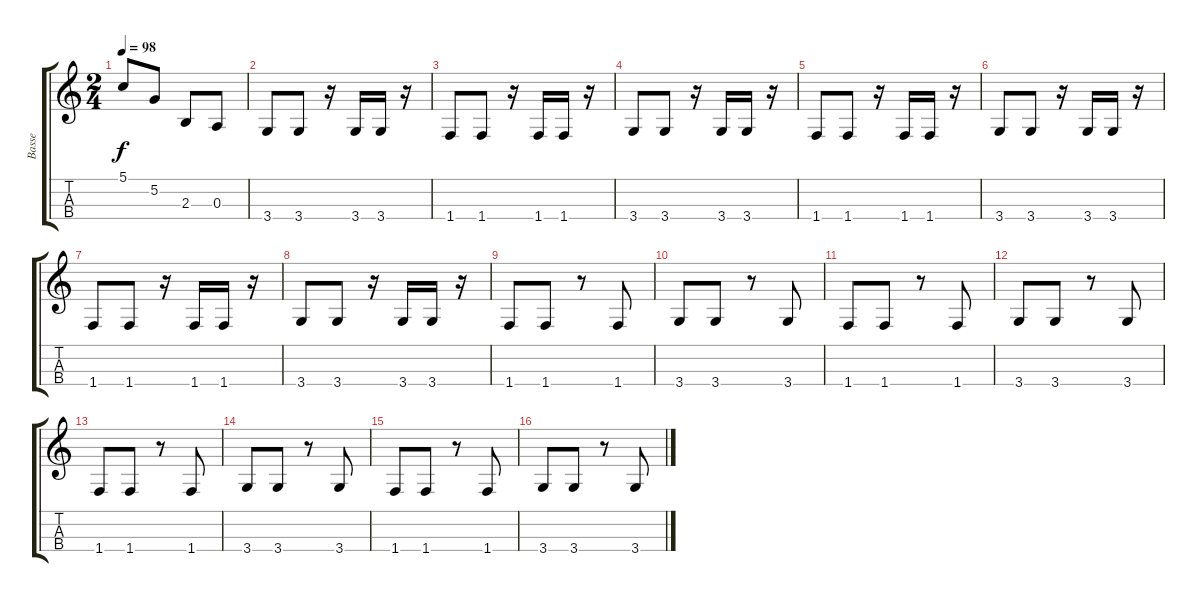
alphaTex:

\track ("Basse" "Basse") {instrument electricbassfinger}
\staff {score tabs}
\tuning (G3 D3 A2 E2) {hide}
\ts (2 4)
\tempo 98
\clef g2
\ks c
5.1.8{dy f instrument electricbassfinger} 5.2.8 2.3.8 0.3.8 |
3.4.8 3.4.8 r.16 3.4.16 3.4.16 r.16 |
1.4.8 1.4.8 r.16 1.4.16 1.4.16 r.16 |
3.4.8 3.4.8 r.16 3.4.16 3.4.16 r.16 |
1.4.8 1.4.8 r.16 1.4.16 1.4.16 r.16 |
3.4.8 3.4.8 r.16 3.4.16 3.4.16 r.16 |
1.4.8 1.4.8 r.16 1.4.16 1.4.16 r.16 |
3.4.8 3.4.8 r.16 3.4.16 3.4.16 r.16 |
1.4.8 1.4.8 r.8 1.4.8 |
3.4.8 3.4.8 r.8 3.4.8 |
1.4.8 1.4.8 r.8 1.4.8 |
3.4.8 3.4.8 r.8 3.4.8 |
1.4.8 1.4.8 r.8 1.4.8 |
3.4.8 3.4.8 r.8 3.4.8 |
1.4.8 1.4.8 r.8 1.4.8 |
3.4.8 3.4.8 r.8 3.4.8
